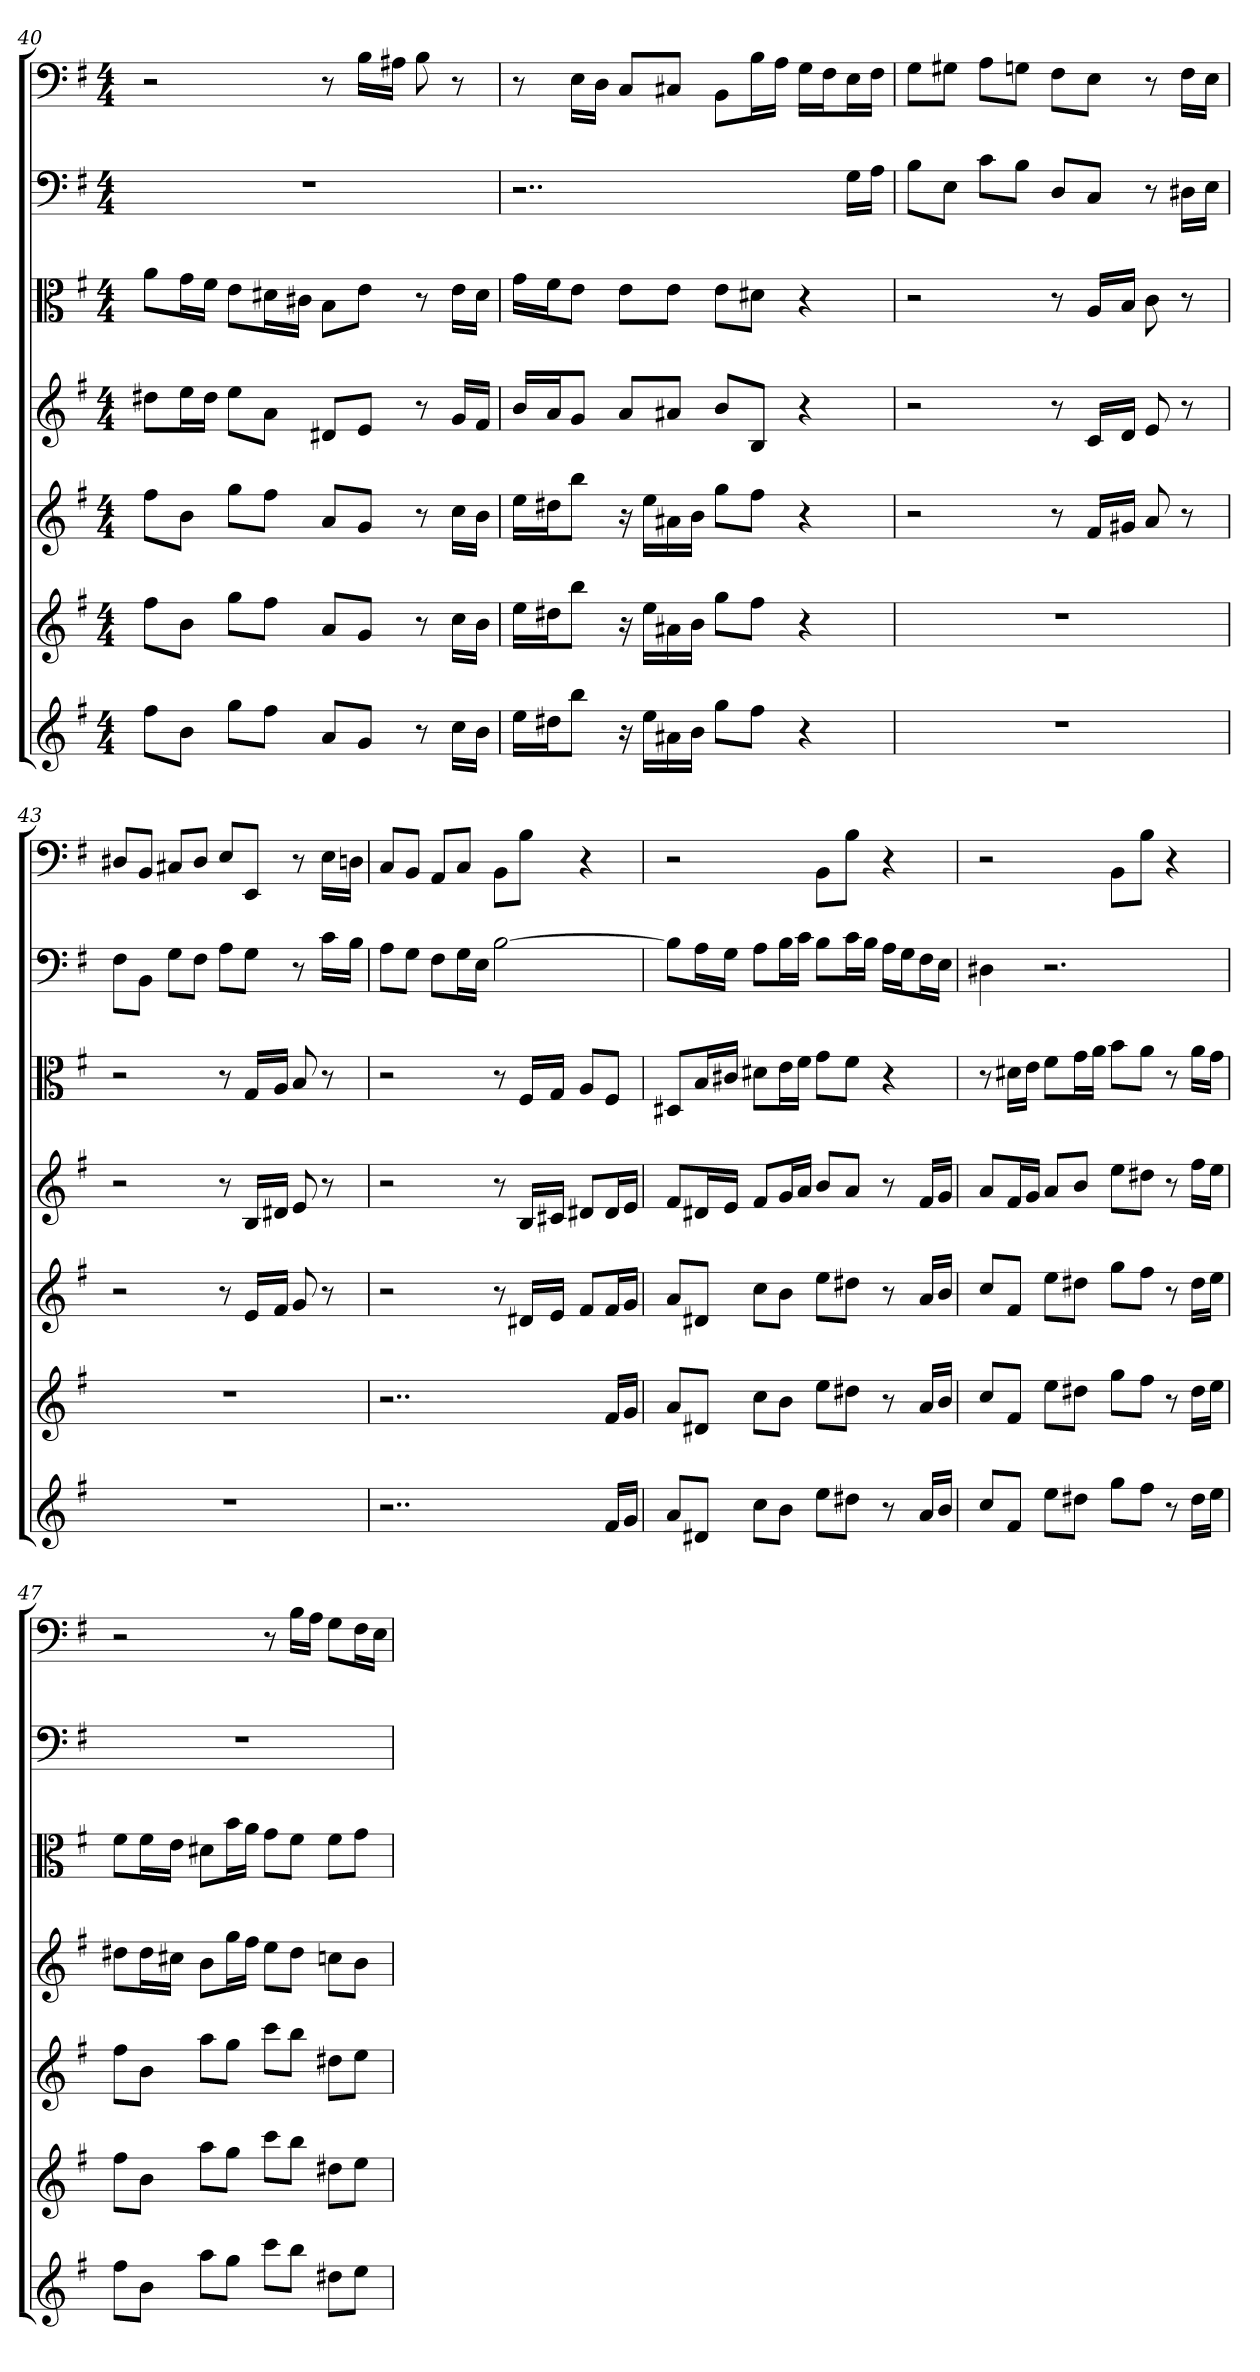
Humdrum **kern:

**kern	**kern	**kern	**kern	**kern	**kern	**kern
*part7	*part6	*part5	*part4	*part3	*part2	*part1
*staff7	*staff6	*staff5	*staff4	*staff3	*staff2	*staff1
*	*	*	*	*clefC3	*clefF4	*clefF4
*k[f#]	*k[f#]	*k[f#]	*k[f#]	*k[f#]	*k[f#]	*k[f#]
*e:	*e:	*e:	*e:	*e:	*e:	*e:
*M4/4	*M4/4	*M4/4	*M4/4	*M4/4	*M4/4	*M4/4
=40	=40	=40	=40	=40	=40	=40
8ff#L	8ff#L	8ff#L	8dd#XL	8a\L	1r	2r
8bJ	8bJ	8bJ	16eeL	16g\L	.	.
.	.	.	16dd#JJ	16f#\JJ	.	.
8ggL	8ggL	8ggL	8eeL	8e\L	.	.
8ff#J	8ff#J	8ff#J	8aJ	16d#X\L	.	.
.	.	.	.	16c#X\JJ	.	.
8aL	8aL	8aL	8d#XL	8B\L	.	8r
8gJ	8gJ	8gJ	8eJ	8e\J	.	16B\LL
.	.	.	.	.	.	16A#X\JJ
8r	8r	8r	8r	8r	.	8B
16ccLL	16ccLL	16ccLL	16gLL	16e\LL	.	8r
16bJJ	16bJJ	16bJJ	16f#JJ	16d#\JJ	.	.
=41	=41	=41	=41	=41	=41	=41
16eeLL	16eeLL	16eeLL	16bLL	16g\LL	2..r	8r
16dd#XJ	16dd#XJ	16dd#XJ	16aJ	16f#\J	.	.
8bbJ	8bbJ	8bbJ	8gJ	8e\J	.	16E\LL
.	.	.	.	.	.	16D\JJ
16r	16r	16r	8aL	8e\L	.	8C/L
16eeLL	16eeLL	16eeLL	.	.	.	.
16a#X	16a#X	16a#X	8a#XJ	8e\J	.	8C#X/J
16bJJ	16bJJ	16bJJ	.	.	.	.
8ggL	8ggL	8ggL	8bL	8e\L	.	8BB\L
8ff#J	8ff#J	8ff#J	8BJ	8d#X\J	.	16B\L
.	.	.	.	.	.	16A\JJ
4r	4r	4r	4r	4r	.	16G\LL
.	.	.	.	.	.	16F#\J
.	.	.	.	.	16G\LL	16E\L
.	.	.	.	.	16A\JJ	16F#\JJ
=42	=42	=42	=42	=42	=42	=42
1r	1r	2r	2r	2r	8B\L	8G\L
.	.	.	.	.	8E\J	8G#X\J
.	.	.	.	.	8c\L	8A\L
.	.	.	.	.	8B\J	8Gn\J
.	.	8r	8r	8r	8D/L	8F#\L
.	.	16f#LL	16cLL	16A/LL	8C/J	8E\J
.	.	16g#XJJ	16dJJ	16B/JJ	.	.
.	.	8a	8e	8c	8r	8r
.	.	8r	8r	8r	16D#X\LL	16F#\LL
.	.	.	.	.	16E\JJ	16E\JJ
=43	=43	=43	=43	=43	=43	=43
1r	1r	2r	2r	2r	8F#\L	8D#X/L
.	.	.	.	.	8BB\J	8BB/J
.	.	.	.	.	8G\L	8C#X/L
.	.	.	.	.	8F#\J	8D#/J
.	.	8r	8r	8r	8A\L	8E/L
.	.	16eLL	16BLL	16G/LL	8G\J	8EE/J
.	.	16f#JJ	16d#XJJ	16A/JJ	.	.
.	.	8g	8e	8B	8r	8r
.	.	8r	8r	8r	16c\LL	16E\LL
.	.	.	.	.	16B\JJ	16Dn\JJ
=44	=44	=44	=44	=44	=44	=44
2..r	2..r	2r	2r	2r	8A\L	8C/L
.	.	.	.	.	8G\J	8BB/J
.	.	.	.	.	8F#\L	8AA/L
.	.	.	.	.	16G\L	8C/J
.	.	.	.	.	16E\JJ	.
.	.	8r	8r	8r	[2B	8BB\L
.	.	16d#XLL	16BLL	16F#/LL	.	8B\J
.	.	16eJJ	16c#XJJ	16G/JJ	.	.
.	.	8f#L	8d#XL	8A/L	.	4r
16f#LL	16f#LL	16f#L	16d#L	8F#/J	.	.
16gJJ	16gJJ	16gJJ	16eJJ	.	.	.
=45	=45	=45	=45	=45	=45	=45
8aL	8aL	8aL	8f#L	8D#X/L	8B\L]	2r
8d#XJ	8d#XJ	8d#XJ	16d#XL	16B/L	16A\L	.
.	.	.	16eJJ	16c#X/JJ	16G\JJ	.
8ccL	8ccL	8ccL	8f#L	8d#X\L	8A\L	.
8bJ	8bJ	8bJ	16gL	16e\L	16B\L	.
.	.	.	16aJJ	16f#\JJ	16c\JJ	.
8eeL	8eeL	8eeL	8bL	8g\L	8B\L	8BB\L
8dd#XJ	8dd#XJ	8dd#XJ	8aJ	8f#\J	16c\L	8B\J
.	.	.	.	.	16B\JJ	.
8r	8r	8r	8r	4r	16A\LL	4r
.	.	.	.	.	16G\J	.
16aLL	16aLL	16aLL	16f#LL	.	16F#\L	.
16bJJ	16bJJ	16bJJ	16gJJ	.	16E\JJ	.
=46	=46	=46	=46	=46	=46	=46
8ccL	8ccL	8ccL	8aL	8r	4D#X	2r
8f#J	8f#J	8f#J	16f#L	16d#X\LL	.	.
.	.	.	16gJJ	16e\JJ	.	.
8eeL	8eeL	8eeL	8aL	8f#\L	2.r	.
8dd#XJ	8dd#XJ	8dd#XJ	8bJ	16g\L	.	.
.	.	.	.	16a\JJ	.	.
8ggL	8ggL	8ggL	8eeL	8b\L	.	8BB\L
8ff#J	8ff#J	8ff#J	8dd#XJ	8a\J	.	8B\J
8r	8r	8r	8r	8r	.	4r
16dd#LL	16dd#LL	16dd#LL	16ff#LL	16a\LL	.	.
16eeJJ	16eeJJ	16eeJJ	16eeJJ	16g\JJ	.	.
=47	=47	=47	=47	=47	=47	=47
8ff#L	8ff#L	8ff#L	8dd#XL	8f#\L	1r	2r
8bJ	8bJ	8bJ	16dd#L	16f#\L	.	.
.	.	.	16cc#XJJ	16e\JJ	.	.
8aaL	8aaL	8aaL	8bL	8d#X\L	.	.
8ggJ	8ggJ	8ggJ	16ggL	16b\L	.	.
.	.	.	16ff#JJ	16a\JJ	.	.
8cccL	8cccL	8cccL	8eeL	8g\L	.	8r
8bbJ	8bbJ	8bbJ	8dd#J	8f#\J	.	16B\LL
.	.	.	.	.	.	16A\JJ
8dd#XL	8dd#XL	8dd#XL	8ccnL	8f#\L	.	8G\L
8eeJ	8eeJ	8eeJ	8bJ	8g\J	.	16F#\L
.	.	.	.	.	.	16E\JJ
=	=	=	=	=	=	=
*-	*-	*-	*-	*-	*-	*-
